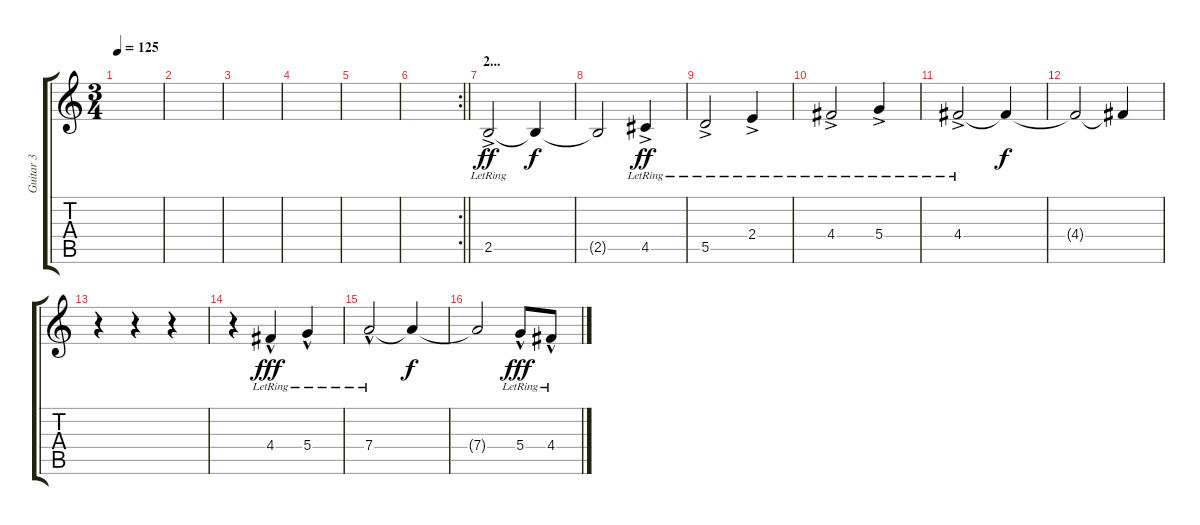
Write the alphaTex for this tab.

\track ("Guitar 3" "Guitar 3") {instrument acousticguitarnylon}
\staff {score tabs}
\tuning (E4 B3 G3 D3 A2 E2) {hide}
\ts (3 4)
\tempo 125
\clef g2
\ks c
|
|
|
|
|
\rc 2
\barLineRight lightlight
|
\section ("" "2...")
2.5{ac lr}.2{dy ff} 2.5{t}.4{dy f} |
2.5{t}.2 4.5{ac lr}.4{dy ff} |
5.5{ac lr}.2 2.4{ac lr}.4 |
4.4{ac lr}.2 5.4{ac lr}.4 |
4.4{ac lr}.2 4.4{t}.4{dy f} |
4.4{t}.2 4.4{t}.4 |
r.4 r.4 r.4 |
r.4 4.4{hac lr}.4{dy fff} 5.4{hac lr}.4 |
7.4{hac lr}.2 7.4{t}.4{dy f} |
7.4{t}.2 5.4{hac lr}.8{dy fff} 4.4{hac lr}.8
